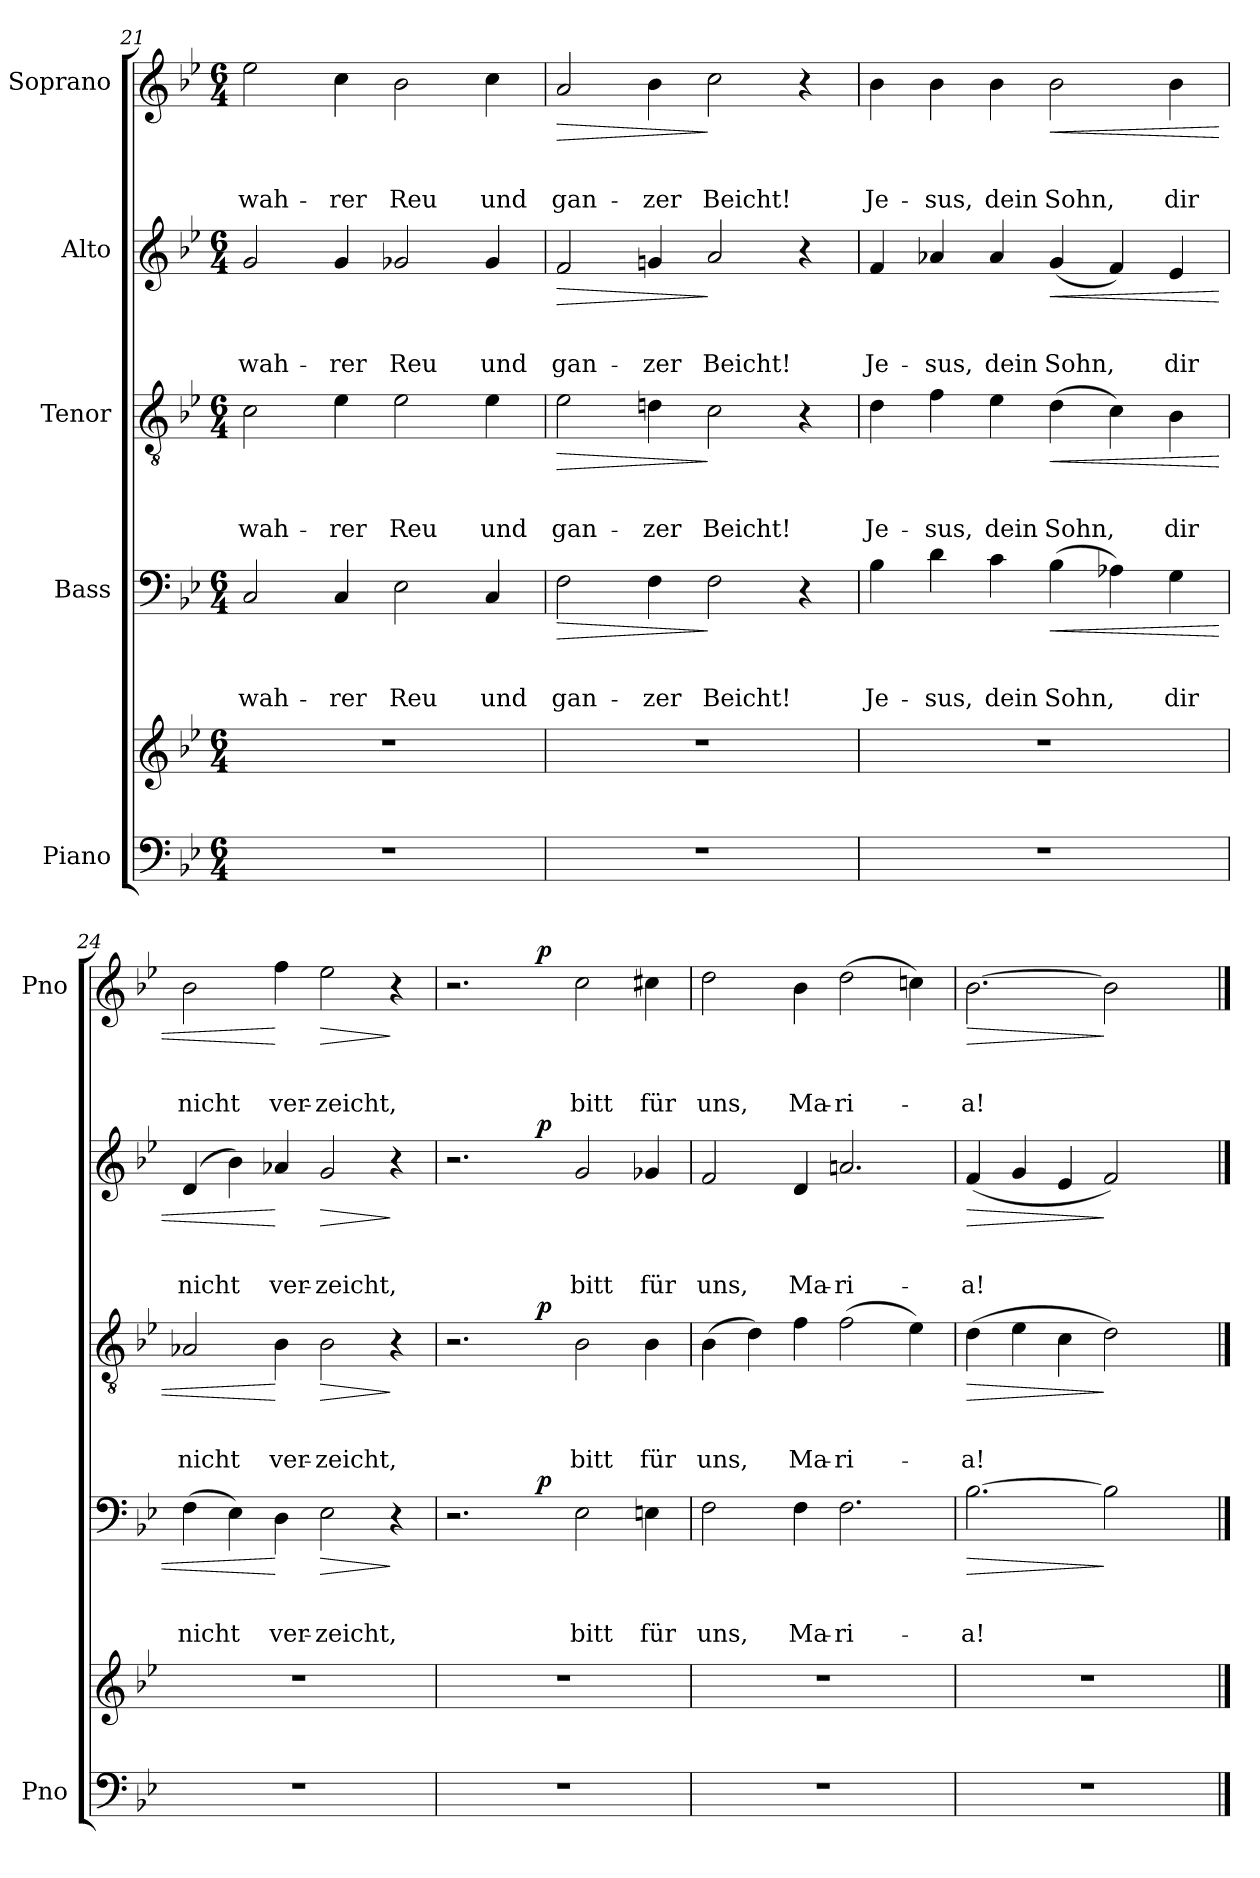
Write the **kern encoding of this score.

**kern	**kern	**kern	**text	**text	**text	**dynam	**kern	**text	**text	**text	**dynam	**kern	**text	**text	**text	**dynam	**kern	**text	**text	**text	**dynam
*part5	*part5	*part4	*part4	*part4	*part4	*part4	*part3	*part3	*part3	*part3	*part3	*part2	*part2	*part2	*part2	*part2	*part1	*part1	*part1	*part1	*part1
*staff6	*staff5	*staff4	*staff4	*staff4	*staff4	*staff4	*staff3	*staff3	*staff3	*staff3	*staff3	*staff2	*staff2	*staff2	*staff2	*staff2	*staff1	*staff1	*staff1	*staff1	*staff1
*I"Piano	*	*I"Bass	*	*	*	*	*I"Tenor	*	*	*	*	*I"Alto	*	*	*	*	*I"Soprano	*	*	*	*
*I'Pno	*	*	*	*	*	*	*	*	*	*	*	*	*	*	*	*	*I'Pno	*	*	*	*
*clefF4	*clefG2	*clefF4	*	*	*	*	*clefGv2	*	*	*	*	*clefG2	*	*	*	*	*clefG2	*	*	*	*
*k[b-e-]	*k[b-e-]	*k[b-e-]	*	*	*	*	*k[b-e-]	*	*	*	*	*k[b-e-]	*	*	*	*	*k[b-e-]	*	*	*	*
*B-:	*B-:	*B-:	*	*	*	*	*B-:	*	*	*	*	*B-:	*	*	*	*	*B-:	*	*	*	*
*M6/4	*M6/4	*M6/4	*	*	*	*	*M6/4	*	*	*	*	*M6/4	*	*	*	*	*M6/4	*	*	*	*
=21	=21	=21	=21	=21	=21	=21	=21	=21	=21	=21	=21	=21	=21	=21	=21	=21	=21	=21	=21	=21	=21
1.r	1.r	2C/	.	.	wah-	.	2c\	.	.	wah-	.	2g/	.	.	wah-	.	2ee-\	.	.	wah-	.
.	.	4C/	.	.	-rer	.	4e-\	.	.	-rer	.	4g/	.	.	-rer	.	4cc\	.	.	-rer	.
.	.	2E-\	.	.	Reu	.	2e-\	.	.	Reu	.	2g-X/	.	.	Reu	.	2b-\	.	.	Reu	.
.	.	4C/	.	.	und	.	4e-\	.	.	und	.	4g-/	.	.	und	.	4cc\	.	.	und	.
=22	=22	=22	=22	=22	=22	=22	=22	=22	=22	=22	=22	=22	=22	=22	=22	=22	=22	=22	=22	=22	=22
!	!	!	!	!	!	!LO:HP:b	!	!	!	!	!LO:HP:b	!	!	!	!	!LO:HP:b	!	!	!	!	!LO:HP:b
1.r	1.r	2F\	.	.	gan-	>	2e-\	.	.	gan-	>	2f/	.	.	gan-	>	2a/	.	.	gan-	>
.	.	4F\	.	.	-zer	.	4dn\	.	.	-zer	.	4gn/	.	.	-zer	.	4b-\	.	.	-zer	.
.	.	2F\	.	.	Beicht!	]	2c\	.	.	Beicht!	]	2a/	.	.	Beicht!	]	2cc\	.	.	Beicht!	]
.	.	4r	.	.	.	.	4r	.	.	.	.	4r	.	.	.	.	4r	.	.	.	.
!!LO:LB:g=z
=23	=23	=23	=23	=23	=23	=23	=23	=23	=23	=23	=23	=23	=23	=23	=23	=23	=23	=23	=23	=23	=23
1.r	1.r	4B-\	.	.	Je-	.	4d\	.	.	Je-	.	4f/	.	.	Je-	.	4b-\	.	.	Je-	.
.	.	4d\	.	.	-sus,	.	4f\	.	.	-sus,	.	4a-X/	.	.	-sus,	.	4b-\	.	.	-sus,	.
.	.	4c\	.	.	dein	.	4e-\	.	.	dein	.	4a-/	.	.	dein	.	4b-\	.	.	dein	.
!	!	!	!	!	!	!LO:HP:b	!	!	!	!	!LO:HP:b	!	!	!	!	!LO:HP:b	!	!	!	!	!LO:HP:b
.	.	(4B-\	.	.	Sohn,	<	(4d\	.	.	Sohn,	<	(4g/	.	.	Sohn,	<	2b-\	.	.	Sohn,	<
.	.	4A-X\)	.	.	.	.	4c\)	.	.	.	.	4f/)	.	.	.	.	.	.	.	.	.
.	.	4G\	.	.	dir	.	4B-\	.	.	dir	.	4e-/	.	.	dir	.	4b-\	.	.	dir	.
=24	=24	=24	=24	=24	=24	=24	=24	=24	=24	=24	=24	=24	=24	=24	=24	=24	=24	=24	=24	=24	=24
1.r	1.r	(4F\	.	.	nicht	.	2A-X/	.	.	nicht	.	(4d/	.	.	nicht	.	2b-\	.	.	nicht	.
.	.	4E-\)	.	.	.	.	.	.	.	.	.	4b-\)	.	.	.	.	.	.	.	.	.
.	.	4D\	.	.	ver-	[	4B-\	.	.	ver-	[	4a-X/	.	.	ver-	[	4ff\	.	.	ver-	[
!	!	!	!	!	!	!LO:HP:b	!	!	!	!	!LO:HP:b	!	!	!	!	!LO:HP:b	!	!	!	!	!LO:HP:b
.	.	2E-\	.	.	-zeicht,	>	2B-\	.	.	-zeicht,	>	2g/	.	.	-zeicht,	>	2ee-\	.	.	-zeicht,	>
.	.	4r	.	.	.	]	4r	.	.	.	]	4r	.	.	.	]	4r	.	.	.	]
=25	=25	=25	=25	=25	=25	=25	=25	=25	=25	=25	=25	=25	=25	=25	=25	=25	=25	=25	=25	=25	=25
*	*	*^	*	*	*	*	*^	*	*	*	*	*^	*	*	*	*	*^	*	*	*	*
1.r	1.r	2.r	2ryy	.	.	.	.	2.r	2ryy	.	.	.	.	2.r	2ryy	.	.	.	.	2.r	2ryy	.	.	.	.
.	.	.	16ryy	.	.	.	.	.	16ryy	.	.	.	.	.	16ryy	.	.	.	.	.	16ryy	.	.	.	.
!	!	!	!	!	!	!	!LO:DY:a	!	!	!	!	!	!LO:DY:a	!	!	!	!	!	!LO:DY:a	!	!	!	!	!	!LO:DY:a
.	.	.	2...ryy	.	.	.	p	.	2...ryy	.	.	.	p	.	2...ryy	.	.	.	p	.	2...ryy	.	.	.	p
.	.	2E-\	.	.	.	bitt	.	2B-\	.	.	.	bitt	.	2g/	.	.	.	bitt	.	2cc\	.	.	.	bitt	.
.	.	4En\	.	.	.	für	.	4B-\	.	.	.	für	.	4g-X/	.	.	.	für	.	4cc#X\	.	.	.	für	.
*	*	*v	*v	*	*	*	*	*	*	*	*	*	*	*v	*v	*	*	*	*	*v	*v	*	*	*	*
*	*	*	*	*	*	*	*v	*v	*	*	*	*	*	*	*	*	*	*	*	*	*	*
=26	=26	=26	=26	=26	=26	=26	=26	=26	=26	=26	=26	=26	=26	=26	=26	=26	=26	=26	=26	=26	=26
1.r	1.r	2F\	.	.	uns,	.	(4B-\	.	.	uns,	.	2f/	.	.	uns,	.	2dd\	.	.	uns,	.
.	.	.	.	.	.	.	4d\)	.	.	.	.	.	.	.	.	.	.	.	.	.	.
.	.	4F\	.	.	Ma-	.	4f\	.	.	Ma-	.	4d/	.	.	Ma-	.	4b-\	.	.	Ma-	.
.	.	2.F\	.	.	-ri-	.	(2f\	.	.	-ri-	.	2.an/	.	.	-ri-	.	(2dd\	.	.	-ri-	.
.	.	.	.	.	.	.	4e-\)	.	.	.	.	.	.	.	.	.	4ccn\)	.	.	.	.
=27	=27	=27	=27	=27	=27	=27	=27	=27	=27	=27	=27	=27	=27	=27	=27	=27	=27	=27	=27	=27	=27
!	!	!	!	!	!	!LO:HP:b	!	!	!	!	!LO:HP:b	!	!	!	!	!LO:HP:b	!	!	!	!	!LO:HP:b
1.r	1.r	[2.B-\	.	.	-a!	>	(4d\	.	.	-a!	>	(4f/	.	.	-a!	>	[2.b-\	.	.	-a!	>
.	.	.	.	.	.	.	4e-\	.	.	.	.	4g/	.	.	.	.	.	.	.	.	.
.	.	.	.	.	.	.	4c\	.	.	.	.	4e-/	.	.	.	.	.	.	.	.	.
.	.	2B-\]	.	.	.	]	2d\)	.	.	.	]	2f/)	.	.	.	]	2b-\]	.	.	.	]
.	.	4ryy	.	.	.	.	4ryy	.	.	.	.	4ryy	.	.	.	.	4ryy	.	.	.	.
==	==	==	==	==	==	==	==	==	==	==	==	==	==	==	==	==	==	==	==	==	==
*-	*-	*-	*-	*-	*-	*-	*-	*-	*-	*-	*-	*-	*-	*-	*-	*-	*-	*-	*-	*-	*-
